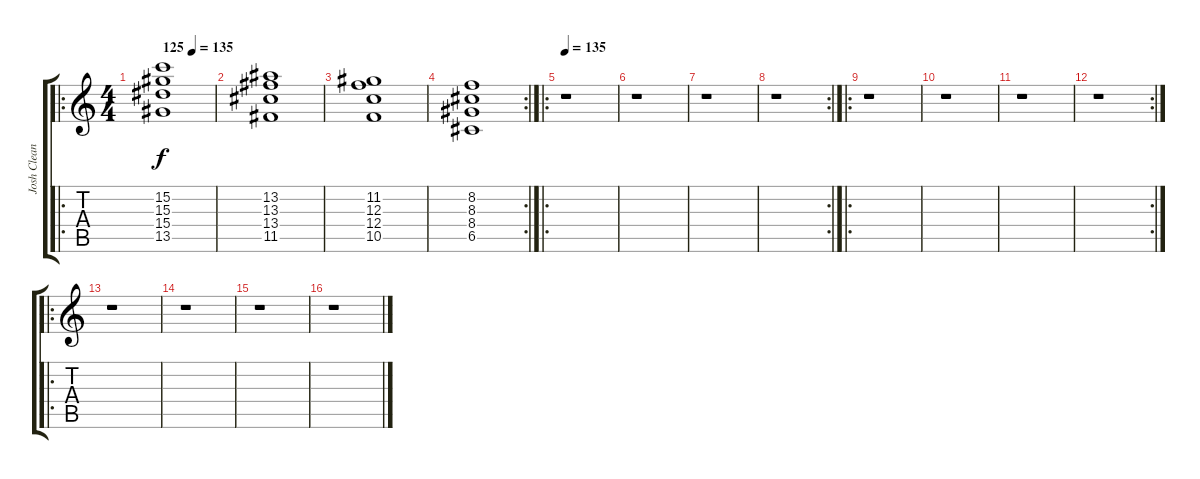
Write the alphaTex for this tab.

\track ("Josh Clean" "Josh Clean") {instrument acousticguitarnylon}
\staff {score tabs}
\tuning (D4 A3 F3 C3 G2 C2) {hide}
\ro
\ts (4 4)
\tempo (135 "125")
\clef g2
\ks c
(15.2 15.3 15.4 13.5).1{dy f instrument acousticguitarnylon} |
(13.2 13.3 13.4 11.5).1 |
(11.2 12.3 12.4 10.5).1 |
\rc 2
(8.2 8.3 8.4 6.5).1 |
\ro
\tempo 135
r.1 |
r.1 |
r.1 |
\rc 2
r.1 |
\ro
r.1 |
r.1 |
r.1 |
\rc 2
r.1 |
\ro
r.1 |
r.1 |
r.1 |
r.1
